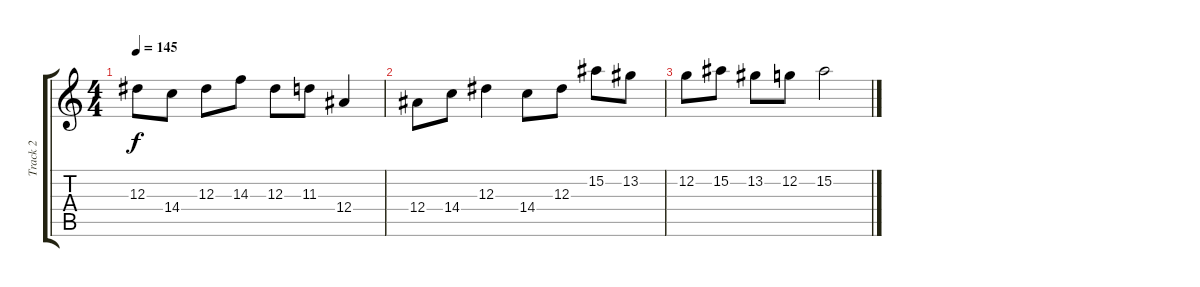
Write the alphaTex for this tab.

\track ("Track 2" "Track 2") {instrument distortionguitar}
\staff {score tabs}
\tuning (C4 G3 Eb3 Bb2 F2 C2) {hide}
\ts (4 4)
\tempo 145
\clef g2
\ks c
12.3.8{dy f} 14.4.8 12.3.8 14.3.8 12.3.8 11.3.8 12.4.4 |
12.4.8 14.4.8 12.3.4 14.4.8 12.3.8 15.2.8 13.2.8 |
12.2.8 15.2.8 13.2.8 12.2.8 15.2.2
